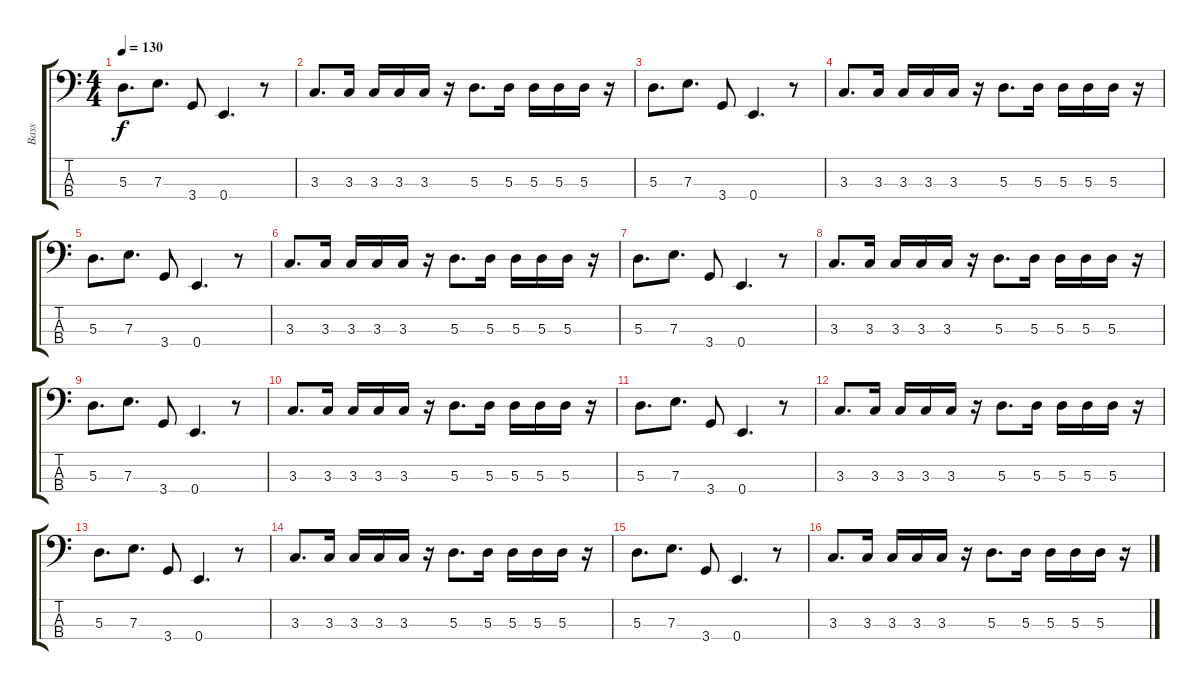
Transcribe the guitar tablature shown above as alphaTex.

\track ("Bass" "Bass") {instrument slapbass2}
\staff {score tabs}
\tuning (G2 D2 A1 E1) {hide}
\ts (4 4)
\tempo 130
\clef f4
\ks c
5.3.8{d dy f} 7.3.8{d} 3.4.8 0.4.4{d} r.8 |
3.3.8{d} 3.3.16 3.3.16 3.3.16 3.3.16 r.16 5.3.8{d} 5.3.16 5.3.16 5.3.16 5.3.16 r.16 |
5.3.8{d} 7.3.8{d} 3.4.8 0.4.4{d} r.8 |
3.3.8{d} 3.3.16 3.3.16 3.3.16 3.3.16 r.16 5.3.8{d} 5.3.16 5.3.16 5.3.16 5.3.16 r.16 |
5.3.8{d} 7.3.8{d} 3.4.8 0.4.4{d} r.8 |
3.3.8{d} 3.3.16 3.3.16 3.3.16 3.3.16 r.16 5.3.8{d} 5.3.16 5.3.16 5.3.16 5.3.16 r.16 |
5.3.8{d} 7.3.8{d} 3.4.8 0.4.4{d} r.8 |
3.3.8{d} 3.3.16 3.3.16 3.3.16 3.3.16 r.16 5.3.8{d} 5.3.16 5.3.16 5.3.16 5.3.16 r.16 |
5.3.8{d} 7.3.8{d} 3.4.8 0.4.4{d} r.8 |
3.3.8{d} 3.3.16 3.3.16 3.3.16 3.3.16 r.16 5.3.8{d} 5.3.16 5.3.16 5.3.16 5.3.16 r.16 |
5.3.8{d} 7.3.8{d} 3.4.8 0.4.4{d} r.8 |
3.3.8{d} 3.3.16 3.3.16 3.3.16 3.3.16 r.16 5.3.8{d} 5.3.16 5.3.16 5.3.16 5.3.16 r.16 |
5.3.8{d} 7.3.8{d} 3.4.8 0.4.4{d} r.8 |
3.3.8{d} 3.3.16 3.3.16 3.3.16 3.3.16 r.16 5.3.8{d} 5.3.16 5.3.16 5.3.16 5.3.16 r.16 |
5.3.8{d} 7.3.8{d} 3.4.8 0.4.4{d} r.8 |
3.3.8{d} 3.3.16 3.3.16 3.3.16 3.3.16 r.16 5.3.8{d} 5.3.16 5.3.16 5.3.16 5.3.16 r.16
